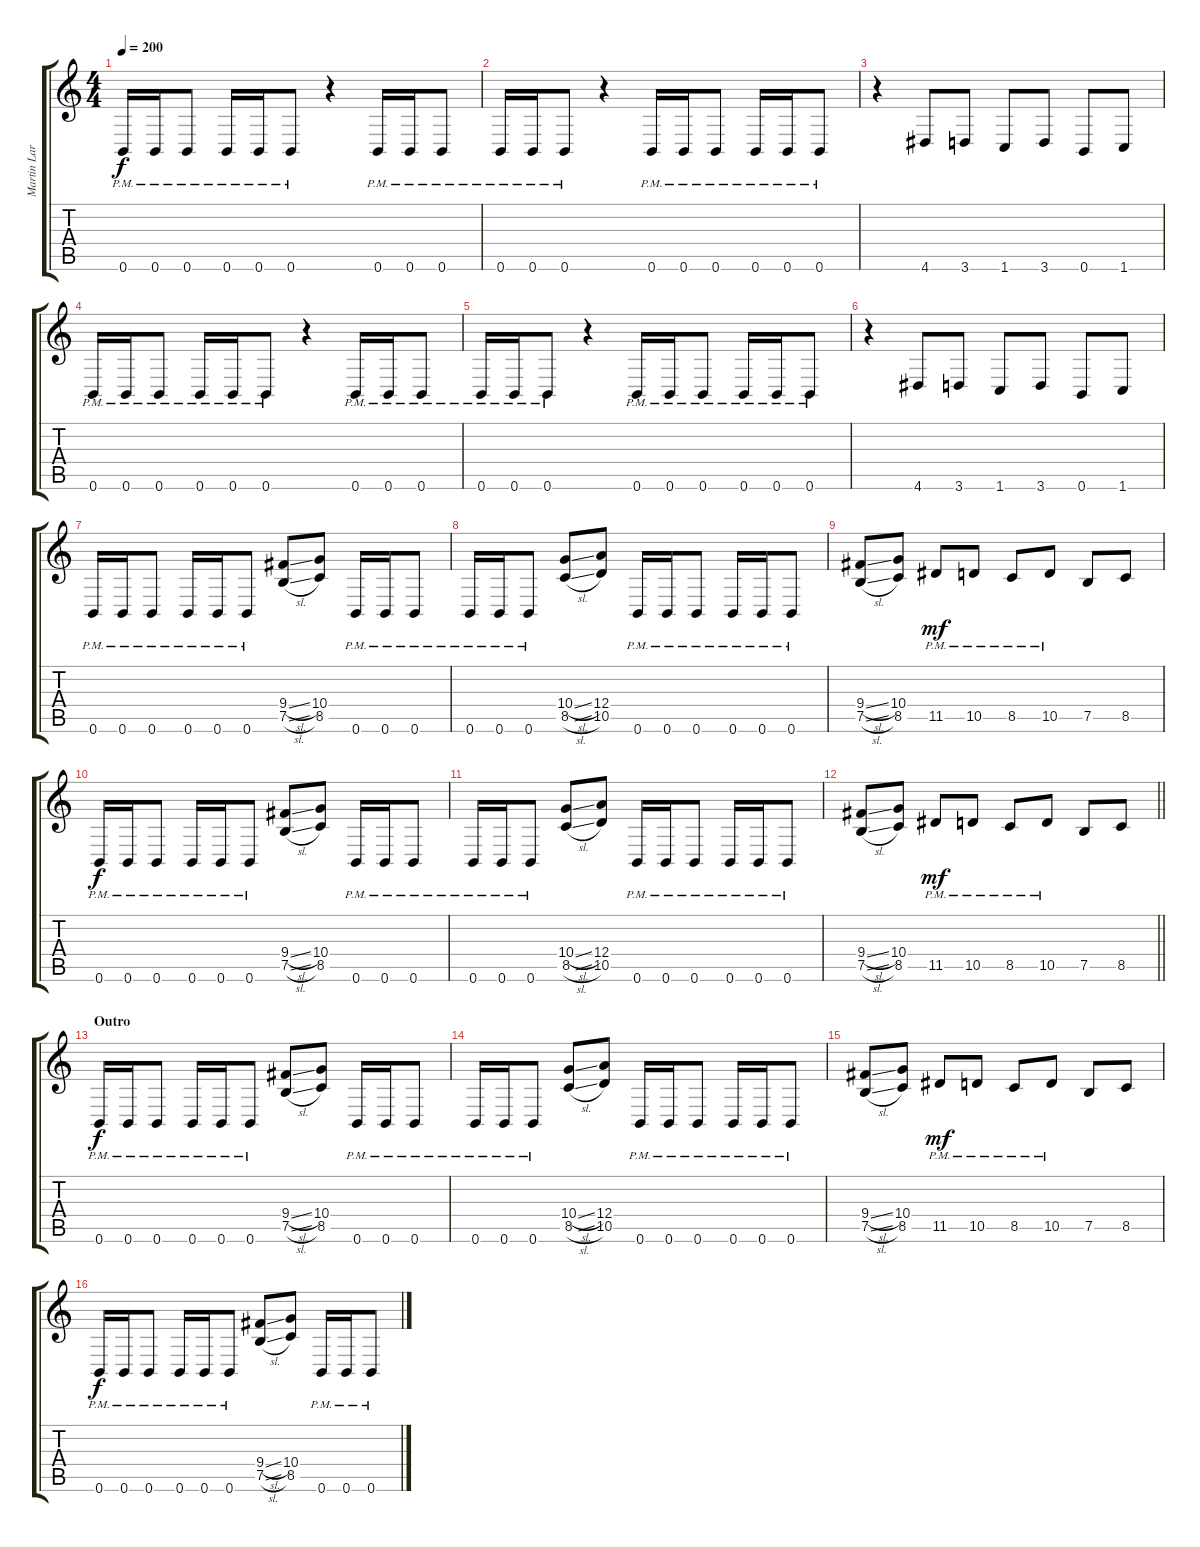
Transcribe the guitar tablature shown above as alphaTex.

\track ("Martin Larsson" "Martin Lar") {instrument distortionguitar}
\staff {score tabs}
\tuning (B3 Gb3 D3 A2 E2 B1) {hide}
\ts (4 4)
\tempo 200
\clef g2
\ks c
0.6{pm}.16{dy f} 0.6{pm}.16 0.6{pm}.8 0.6{pm}.16 0.6{pm}.16 0.6{pm}.8 r.4 0.6{pm}.16 0.6{pm}.16 0.6{pm}.8 |
0.6{pm}.16 0.6{pm}.16 0.6{pm}.8 r.4 0.6{pm}.16 0.6{pm}.16 0.6{pm}.8 0.6{pm}.16 0.6{pm}.16 0.6{pm}.8 |
r.4 4.6.8 3.6.8 1.6.8 3.6.8 0.6.8 1.6.8 |
0.6{pm}.16 0.6{pm}.16 0.6{pm}.8 0.6{pm}.16 0.6{pm}.16 0.6{pm}.8 r.4 0.6{pm}.16 0.6{pm}.16 0.6{pm}.8 |
0.6{pm}.16 0.6{pm}.16 0.6{pm}.8 r.4 0.6{pm}.16 0.6{pm}.16 0.6{pm}.8 0.6{pm}.16 0.6{pm}.16 0.6{pm}.8 |
r.4 4.6.8 3.6.8 1.6.8 3.6.8 0.6.8 1.6.8 |
0.6{pm}.16 0.6{pm}.16 0.6{pm}.8 0.6{pm}.16 0.6{pm}.16 0.6{pm}.8 (9.4{sl} 7.5{sl}).8 (10.4 8.5).8 0.6{pm}.16 0.6{pm}.16 0.6{pm}.8 |
0.6{pm}.16 0.6{pm}.16 0.6{pm}.8 (10.4{sl} 8.5{sl}).8 (12.4 10.5).8 0.6{pm}.16 0.6{pm}.16 0.6{pm}.8 0.6{pm}.16 0.6{pm}.16 0.6{pm}.8 |
(9.4{sl} 7.5{sl}).8 (10.4 8.5).8 11.5{pm}.8{dy mf} 10.5{pm}.8 8.5{pm}.8 10.5{pm}.8 7.5.8 8.5.8 |
0.6{pm}.16{dy f} 0.6{pm}.16 0.6{pm}.8 0.6{pm}.16 0.6{pm}.16 0.6{pm}.8 (9.4{sl} 7.5{sl}).8 (10.4 8.5).8 0.6{pm}.16 0.6{pm}.16 0.6{pm}.8 |
0.6{pm}.16 0.6{pm}.16 0.6{pm}.8 (10.4{sl} 8.5{sl}).8 (12.4 10.5).8 0.6{pm}.16 0.6{pm}.16 0.6{pm}.8 0.6{pm}.16 0.6{pm}.16 0.6{pm}.8 |
\barLineRight lightlight
(9.4{sl} 7.5{sl}).8 (10.4 8.5).8 11.5{pm}.8{dy mf} 10.5{pm}.8 8.5{pm}.8 10.5{pm}.8 7.5.8 8.5.8 |
\section ("" "Outro")
0.6{pm}.16{dy f} 0.6{pm}.16 0.6{pm}.8 0.6{pm}.16 0.6{pm}.16 0.6{pm}.8 (9.4{sl} 7.5{sl}).8 (10.4 8.5).8 0.6{pm}.16 0.6{pm}.16 0.6{pm}.8 |
0.6{pm}.16 0.6{pm}.16 0.6{pm}.8 (10.4{sl} 8.5{sl}).8 (12.4 10.5).8 0.6{pm}.16 0.6{pm}.16 0.6{pm}.8 0.6{pm}.16 0.6{pm}.16 0.6{pm}.8 |
(9.4{sl} 7.5{sl}).8 (10.4 8.5).8 11.5{pm}.8{dy mf} 10.5{pm}.8 8.5{pm}.8 10.5{pm}.8 7.5.8 8.5.8 |
0.6{pm}.16{dy f} 0.6{pm}.16 0.6{pm}.8 0.6{pm}.16 0.6{pm}.16 0.6{pm}.8 (9.4{sl} 7.5{sl}).8 (10.4 8.5).8 0.6{pm}.16 0.6{pm}.16 0.6{pm}.8
